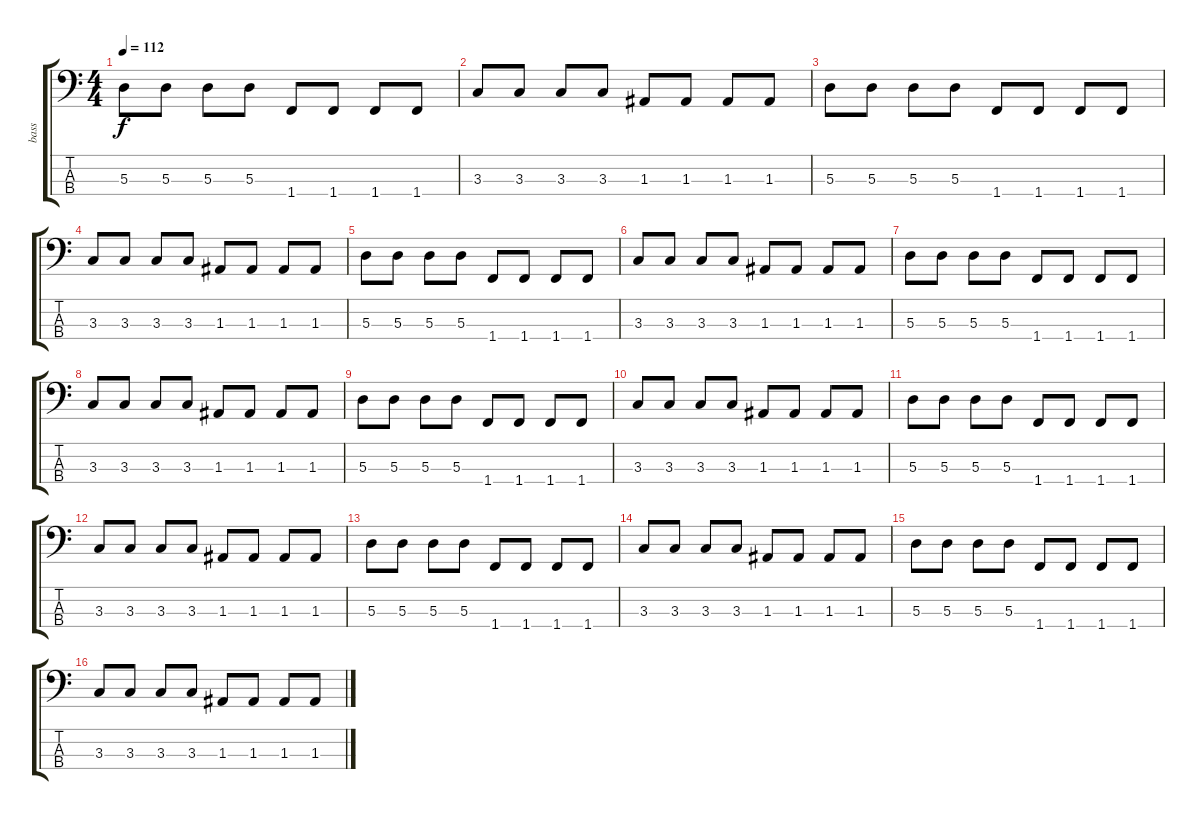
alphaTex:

\track ("bass" "bass") {instrument electricbassfinger}
\staff {score tabs}
\tuning (G2 D2 A1 E1) {hide}
\ts (4 4)
\tempo 112
\clef f4
\ks c
5.3.8{dy f} 5.3.8 5.3.8 5.3.8 1.4.8 1.4.8 1.4.8 1.4.8 |
3.3.8 3.3.8 3.3.8 3.3.8 1.3.8 1.3.8 1.3.8 1.3.8 |
5.3.8 5.3.8 5.3.8 5.3.8 1.4.8 1.4.8 1.4.8 1.4.8 |
3.3.8 3.3.8 3.3.8 3.3.8 1.3.8 1.3.8 1.3.8 1.3.8 |
5.3.8 5.3.8 5.3.8 5.3.8 1.4.8 1.4.8 1.4.8 1.4.8 |
3.3.8 3.3.8 3.3.8 3.3.8 1.3.8 1.3.8 1.3.8 1.3.8 |
5.3.8 5.3.8 5.3.8 5.3.8 1.4.8 1.4.8 1.4.8 1.4.8 |
3.3.8 3.3.8 3.3.8 3.3.8 1.3.8 1.3.8 1.3.8 1.3.8 |
5.3.8{volume 8} 5.3.8 5.3.8 5.3.8 1.4.8 1.4.8 1.4.8 1.4.8 |
3.3.8 3.3.8 3.3.8 3.3.8 1.3.8 1.3.8 1.3.8 1.3.8 |
5.3.8 5.3.8 5.3.8 5.3.8 1.4.8 1.4.8 1.4.8 1.4.8 |
3.3.8 3.3.8 3.3.8 3.3.8 1.3.8 1.3.8 1.3.8 1.3.8 |
5.3.8{volume 0} 5.3.8 5.3.8 5.3.8 1.4.8 1.4.8 1.4.8 1.4.8 |
3.3.8 3.3.8 3.3.8 3.3.8 1.3.8 1.3.8 1.3.8 1.3.8 |
5.3.8 5.3.8 5.3.8 5.3.8 1.4.8 1.4.8 1.4.8 1.4.8 |
3.3.8 3.3.8 3.3.8 3.3.8 1.3.8 1.3.8 1.3.8 1.3.8
